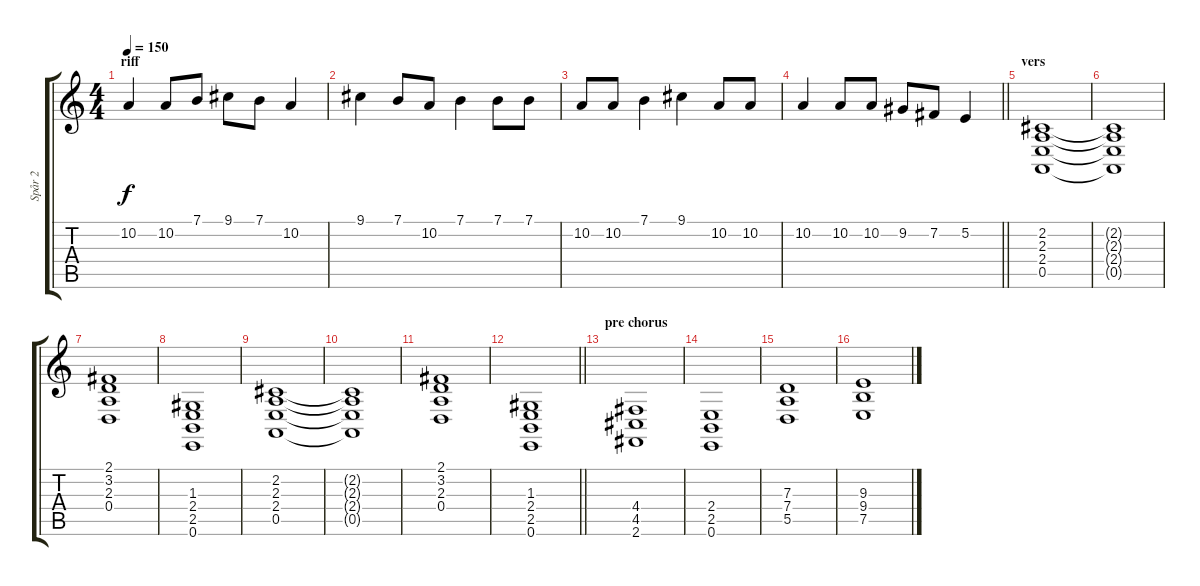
\track ("Spår 2" "Spår 2") {instrument drawbarorgan}
\staff {score tabs}
\tuning (E4 B3 G3 D3 A2 E2) {hide}
\ts (4 4)
\section ("" "riff")
\tempo 150
\clef g2
\ks c
10.2.4{dy f} 10.2.8 7.1.8 9.1.8 7.1.8 10.2.4 |
9.1.4 7.1.8 10.2.8 7.1.4 7.1.8 7.1.8 |
10.2.8 10.2.8 7.1.4 9.1.4 10.2.8 10.2.8 |
\barLineRight lightlight
10.2.4 10.2.8 10.2.8 9.2.8 7.2.8 5.2.4 |
\section ("" "vers")
(2.2 2.3 2.4 0.5).1 |
(2.2{t} 2.3{t} 2.4{t} 0.5{t}).1 |
(2.1 3.2 2.3 0.4).1 |
(1.3 2.4 2.5 0.6).1 |
(2.2 2.3 2.4 0.5).1 |
(2.2{t} 2.3{t} 2.4{t} 0.5{t}).1 |
(2.1 3.2 2.3 0.4).1 |
\barLineRight lightlight
(1.3 2.4 2.5 0.6).1 |
\section ("" "pre chorus")
(4.4 4.5 2.6).1 |
(2.4 2.5 0.6).1 |
(7.3 7.4 5.5).1 |
(9.3 9.4 7.5).1
